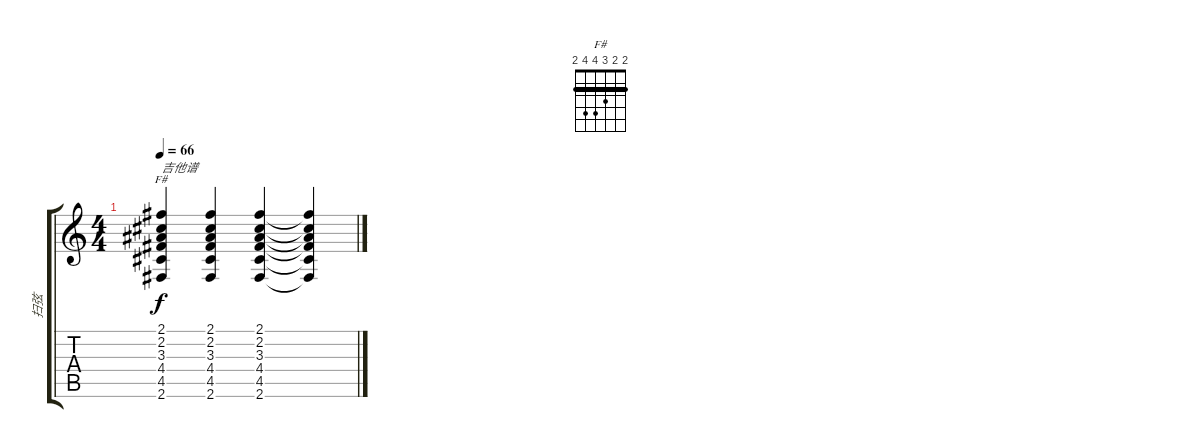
\track ("扫弦" "扫弦") {instrument acousticguitarnylon}
\staff {score tabs}
\tuning (E4 B3 G3 D3 A2 E2) {hide}
\chord ("F#" 2 2 3 4 4 2) {barre 2}
\ts (4 4)
\tempo 66
\clef g2
\ks c
(2.1 2.2 3.3 4.4 4.5 2.6).4{ch "F#" txt "吉他谱" dy f} (2.1 2.2 3.3 4.4 4.5 2.6).4 (2.1 2.2 3.3 4.4 4.5 2.6).4 (2.1{t} 2.2{t} 3.3{t} 4.4{t} 4.5{t} 2.6{t}).4
